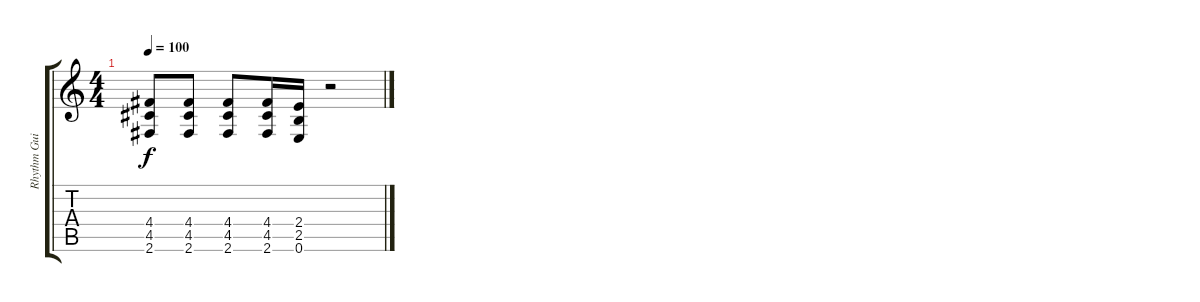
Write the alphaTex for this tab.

\track ("Rhythm Guitar" "Rhythm Gui") {instrument distortionguitar}
\staff {score tabs}
\tuning (E4 B3 G3 D3 A2 E2) {hide}
\ts (4 4)
\tempo 100
\clef g2
\ks c
(4.4 4.5 2.6).8{dy f} (4.4 4.5 2.6).8 (4.4 4.5 2.6).8 (4.4 4.5 2.6).16 (2.4 2.5 0.6).16 r.2
